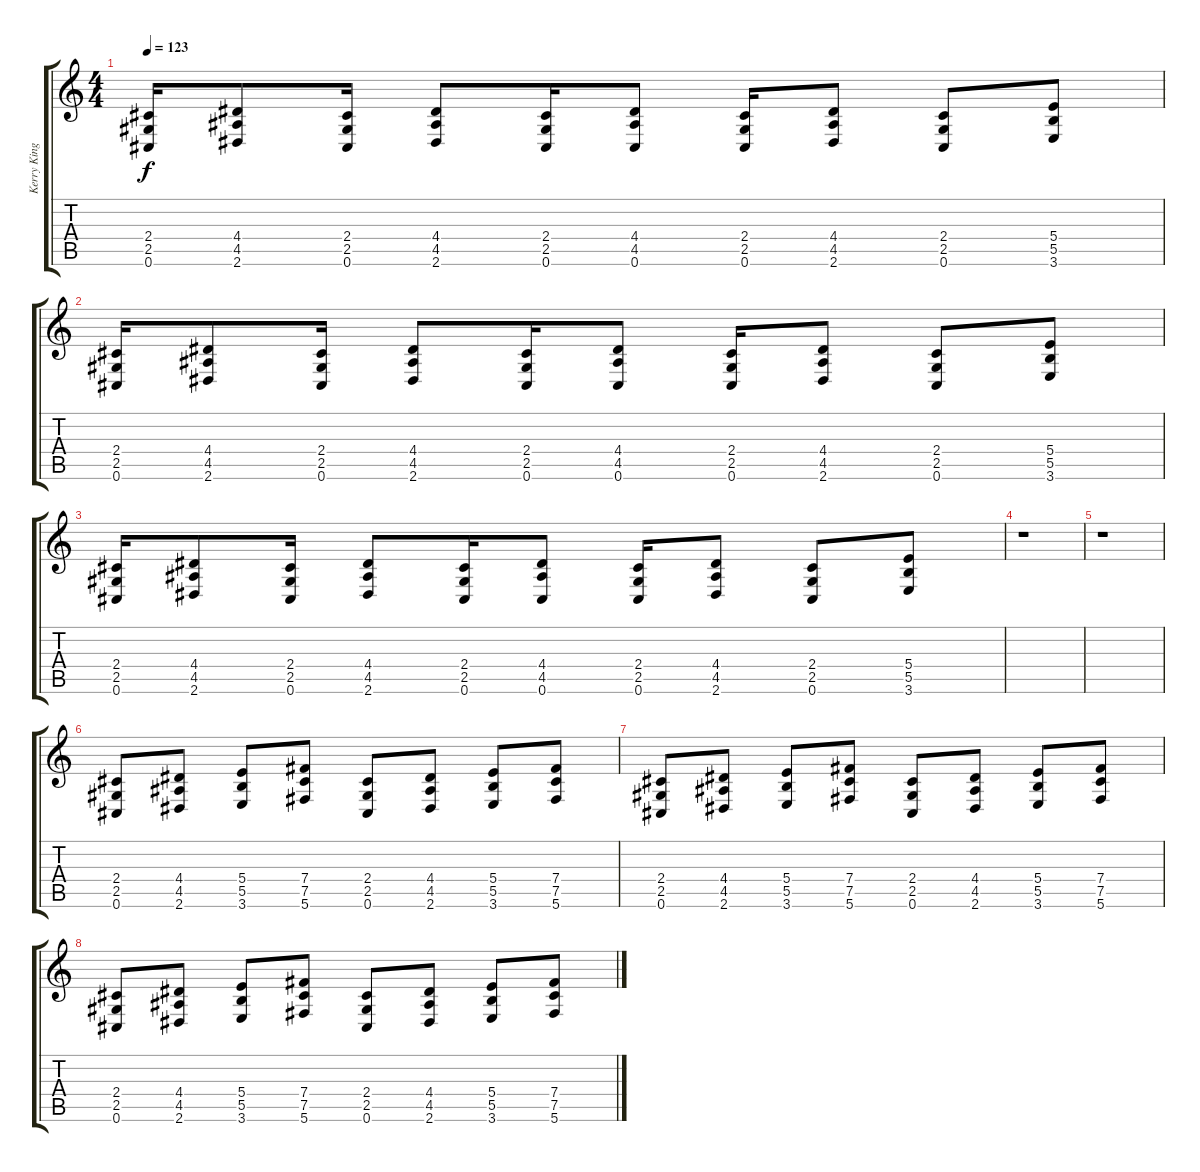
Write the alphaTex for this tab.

\track ("Kerry King" "Kerry King") {instrument distortionguitar}
\staff {score tabs}
\tuning (Db4 Ab3 E3 B2 Gb2 Db2) {hide}
\ts (4 4)
\tempo 123
\clef g2
\ks c
(2.4 2.5 0.6).16{dy f} (4.4 4.5 2.6).8 (2.4 2.5 0.6).16 (4.4 4.5 2.6).8 (2.4 2.5 0.6).16 (4.4 4.5 0.6).8 (2.4 2.5 0.6).16 (4.4 4.5 2.6).8 (2.4 2.5 0.6).8 (5.4 5.5 3.6).8 |
(2.4 2.5 0.6).16 (4.4 4.5 2.6).8 (2.4 2.5 0.6).16 (4.4 4.5 2.6).8 (2.4 2.5 0.6).16 (4.4 4.5 0.6).8 (2.4 2.5 0.6).16 (4.4 4.5 2.6).8 (2.4 2.5 0.6).8 (5.4 5.5 3.6).8 |
(2.4 2.5 0.6).16 (4.4 4.5 2.6).8 (2.4 2.5 0.6).16 (4.4 4.5 2.6).8 (2.4 2.5 0.6).16 (4.4 4.5 0.6).8 (2.4 2.5 0.6).16 (4.4 4.5 2.6).8 (2.4 2.5 0.6).8 (5.4 5.5 3.6).8 |
r.1 |
r.1 |
(2.4 2.5 0.6).8 (4.4 4.5 2.6).8 (5.4 5.5 3.6).8 (7.4 7.5 5.6).8 (2.4 2.5 0.6).8 (4.4 4.5 2.6).8 (5.4 5.5 3.6).8 (7.4 7.5 5.6).8 |
(2.4 2.5 0.6).8 (4.4 4.5 2.6).8 (5.4 5.5 3.6).8 (7.4 7.5 5.6).8 (2.4 2.5 0.6).8 (4.4 4.5 2.6).8 (5.4 5.5 3.6).8 (7.4 7.5 5.6).8 |
(2.4 2.5 0.6).8 (4.4 4.5 2.6).8 (5.4 5.5 3.6).8 (7.4 7.5 5.6).8 (2.4 2.5 0.6).8 (4.4 4.5 2.6).8 (5.4 5.5 3.6).8 (7.4 7.5 5.6).8
